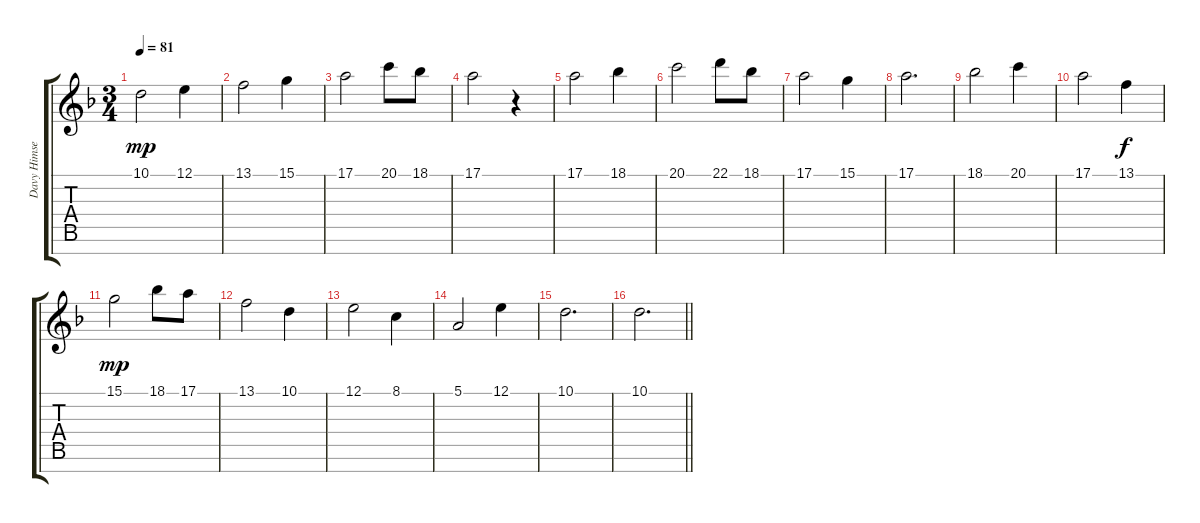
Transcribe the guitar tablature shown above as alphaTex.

\track ("Davy Himself" "Davy Himse") {instrument churchorgan}
\staff {score tabs}
\tuning (E4 B3 G3 D3 A2 E2 B1) {hide}
\ts (3 4)
\tempo 81
\clef g2
\ks dminor
10.1.2{dy mp instrument musicbox} 12.1.4 |
13.1.2 15.1.4 |
17.1.2 20.1.8 18.1.8 |
17.1.2 r.4 |
17.1.2 18.1.4 |
20.1.2 22.1.8 18.1.8 |
17.1.2 15.1.4 |
17.1.2{d} |
18.1.2 20.1.4 |
17.1.2 13.1.4{dy f} |
15.1.2{dy mp} 18.1.8 17.1.8 |
13.1.2 10.1.4 |
12.1.2 8.1.4 |
5.1.2 12.1.4 |
10.1.2{d} |
\barLineRight lightlight
10.1.2{d}
